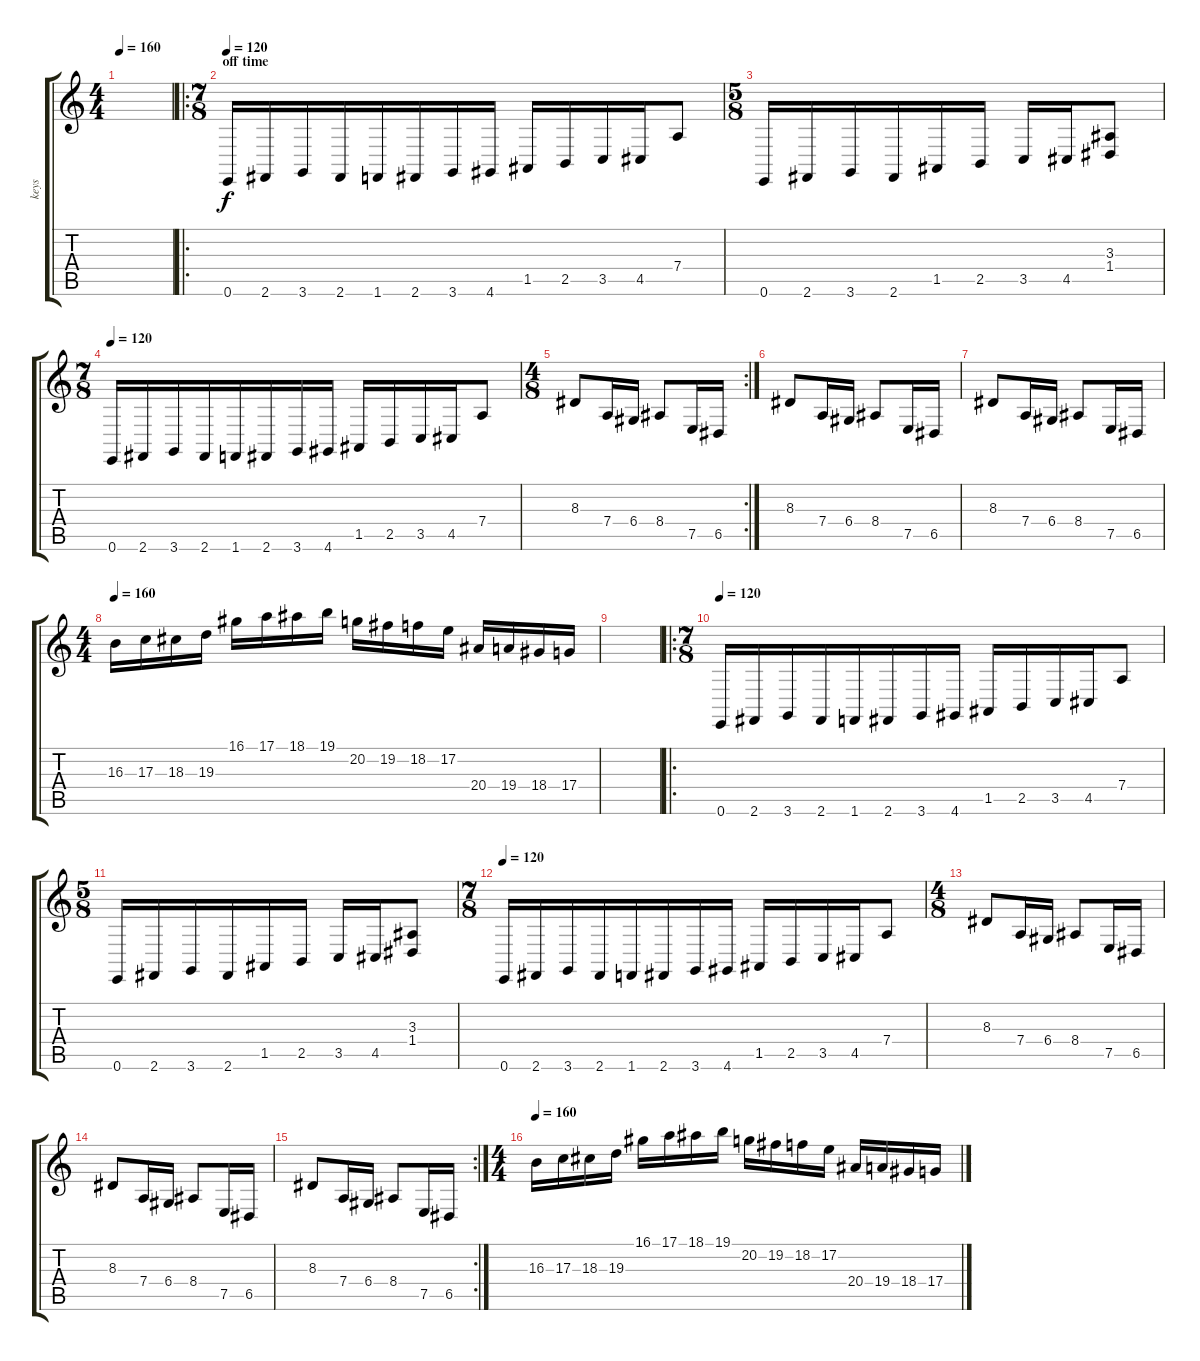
\track ("keys" "keys") {instrument tubularbells}
\staff {score tabs}
\tuning (E4 B3 G3 D3 A2 E2) {hide}
\ts (4 4)
\tempo 160
\clef g2
\ks c
|
\ro
\ts (7 8)
\section ("" "off time")
\tempo 120
0.6.16{instrument lead2sawtooth} 2.6.16 3.6.16 2.6.16 1.6.16 2.6.16 3.6.16 4.6.16 1.5.16 2.5.16 3.5.16 4.5.16 7.4.8 |
\ts (5 8)
0.6.16 2.6.16 3.6.16 2.6.16 1.5.16 2.5.16 3.5.16 4.5.16 (3.3 1.4).8 |
\ts (7 8)
\tempo 120
0.6.16{instrument lead2sawtooth} 2.6.16 3.6.16 2.6.16 1.6.16 2.6.16 3.6.16 4.6.16 1.5.16 2.5.16 3.5.16 4.5.16 7.4.8 |
\rc 2
\ts (4 8)
8.3.8 7.4.16 6.4.16 8.4.8 7.5.16 6.5.16 |
8.3.8 7.4.16 6.4.16 8.4.8 7.5.16 6.5.16 |
8.3.8 7.4.16 6.4.16 8.4.8 7.5.16 6.5.16 |
\ts (4 4)
\tempo 160
16.3.16{instrument pizzicatostrings} 17.3.16 18.3.16 19.3.16 16.1.16 17.1.16 18.1.16 19.1.16 20.2.16 19.2.16 18.2.16 17.2.16 20.4.16 19.4.16 18.4.16 17.4.16 |
|
\ro
\ts (7 8)
\tempo 120
0.6.16{instrument lead2sawtooth} 2.6.16 3.6.16 2.6.16 1.6.16 2.6.16 3.6.16 4.6.16 1.5.16 2.5.16 3.5.16 4.5.16 7.4.8 |
\ts (5 8)
0.6.16 2.6.16 3.6.16 2.6.16 1.5.16 2.5.16 3.5.16 4.5.16 (3.3 1.4).8 |
\ts (7 8)
\tempo 120
0.6.16{instrument lead2sawtooth} 2.6.16 3.6.16 2.6.16 1.6.16 2.6.16 3.6.16 4.6.16 1.5.16 2.5.16 3.5.16 4.5.16 7.4.8 |
\ts (4 8)
8.3.8 7.4.16 6.4.16 8.4.8 7.5.16 6.5.16 |
8.3.8 7.4.16 6.4.16 8.4.8 7.5.16 6.5.16 |
\rc 2
8.3.8 7.4.16 6.4.16 8.4.8 7.5.16 6.5.16 |
\ts (4 4)
\tempo 160
16.3.16{instrument pizzicatostrings} 17.3.16 18.3.16 19.3.16 16.1.16 17.1.16 18.1.16 19.1.16 20.2.16 19.2.16 18.2.16 17.2.16 20.4.16 19.4.16 18.4.16 17.4.16
